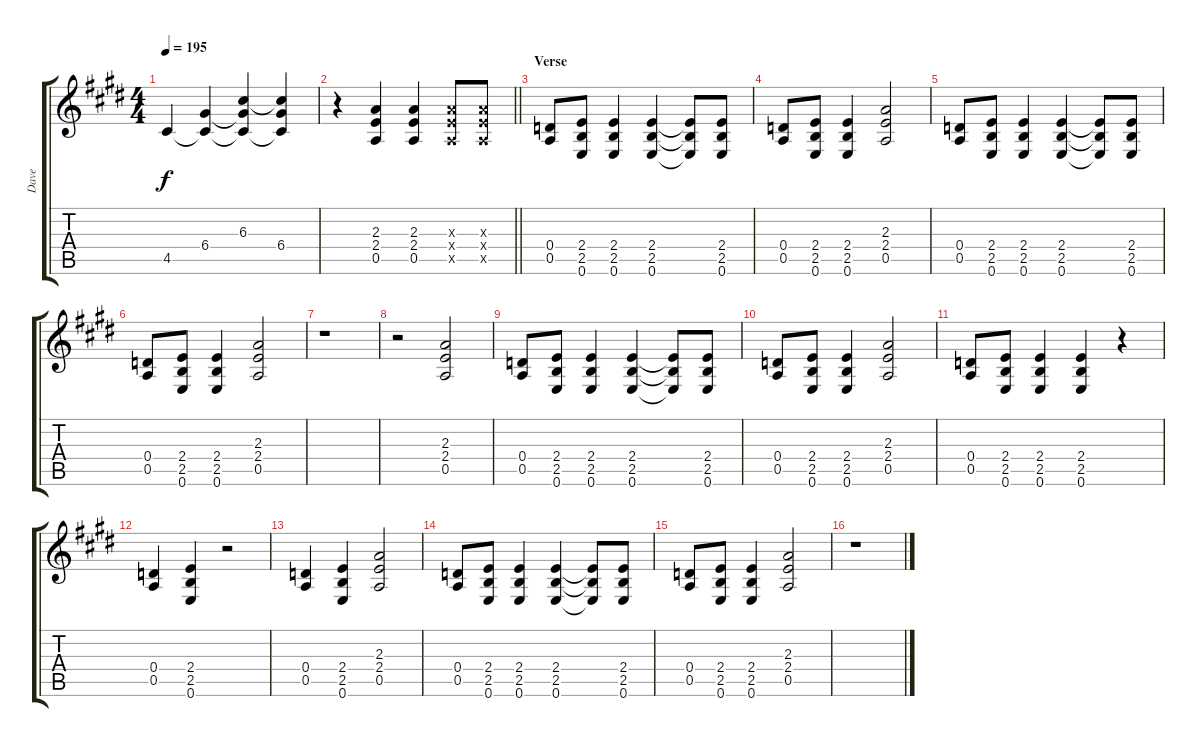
\track ("Dave" "Dave") {instrument distortionguitar}
\staff {score tabs}
\tuning (E4 B3 G3 D3 A2 E2) {hide}
\ts (4 4)
\tempo 195
\clef g2
\ks e
4.5.4{dy f} (6.4 4.5{t}).4 (6.3 6.4{t} 4.5{t}).4 (6.3{t} 6.4 4.5{t}).4 |
\barLineRight lightlight
r.4 (2.3 2.4 0.5).4{instrument distortionguitar} (2.3 2.4 0.5).4 (2.3{x} 2.4{x} 0.5{x}).8 (2.3{x} 2.4{x} 0.5{x}).8 |
\section ("" "Verse")
(0.4 0.5).8 (2.4 2.5 0.6).8 (2.4 2.5 0.6).4 (2.4 2.5 0.6).4 (2.4{t} 2.5{t} 0.6{t}).8 (2.4 2.5 0.6).8 |
(0.4 0.5).8 (2.4 2.5 0.6).8 (2.4 2.5 0.6).4 (2.3 2.4 0.5).2 |
(0.4 0.5).8 (2.4 2.5 0.6).8 (2.4 2.5 0.6).4 (2.4 2.5 0.6).4 (2.4{t} 2.5{t} 0.6{t}).8 (2.4 2.5 0.6).8 |
(0.4 0.5).8 (2.4 2.5 0.6).8 (2.4 2.5 0.6).4 (2.3 2.4 0.5).2 |
r.1 |
r.2 (2.3 2.4 0.5).2 |
(0.4 0.5).8 (2.4 2.5 0.6).8 (2.4 2.5 0.6).4 (2.4 2.5 0.6).4 (2.4{t} 2.5{t} 0.6{t}).8 (2.4 2.5 0.6).8 |
(0.4 0.5).8 (2.4 2.5 0.6).8 (2.4 2.5 0.6).4 (2.3 2.4 0.5).2 |
(0.4 0.5).8 (2.4 2.5 0.6).8 (2.4 2.5 0.6).4 (2.4 2.5 0.6).4 r.4 |
(0.4 0.5).4 (2.4 2.5 0.6).4 r.2 |
(0.4 0.5).4 (2.4 2.5 0.6).4 (2.3 2.4 0.5).2 |
(0.4 0.5).8 (2.4 2.5 0.6).8 (2.4 2.5 0.6).4 (2.4 2.5 0.6).4 (2.4{t} 2.5{t} 0.6{t}).8 (2.4 2.5 0.6).8 |
(0.4 0.5).8 (2.4 2.5 0.6).8 (2.4 2.5 0.6).4 (2.3 2.4 0.5).2 |
r.1
